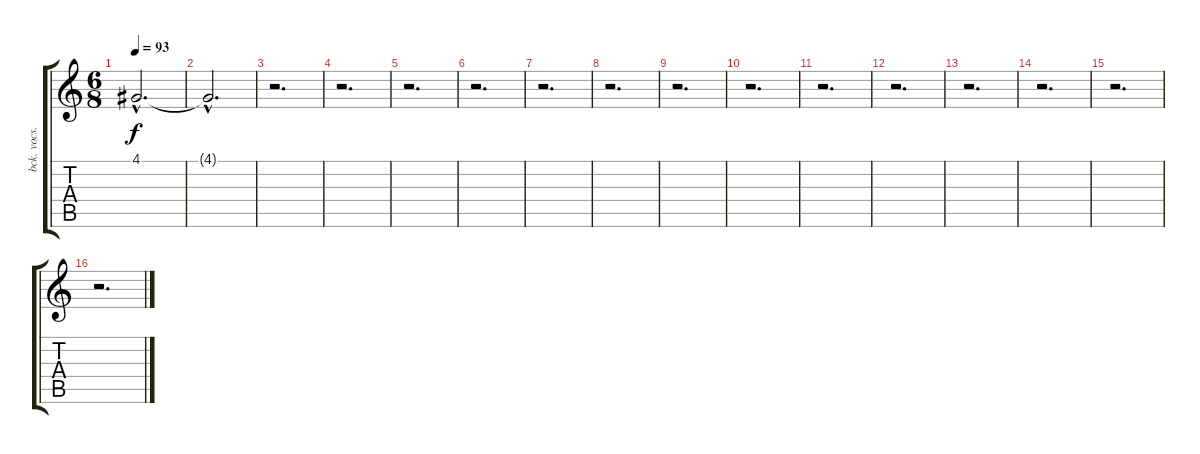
\track ("bck. vocs." "bck. vocs.") {instrument flute}
\staff {score tabs}
\tuning (E4 B3 G3 D3 A2 E2) {hide}
\ts (6 8)
\tempo 93
\clef g2
\ks c
4.1{hac}.2{d dy f} |
4.1{hac t}.2{d} |
r.2{d} |
r.2{d} |
r.2{d} |
r.2{d} |
r.2{d} |
r.2{d} |
r.2{d} |
r.2{d} |
r.2{d} |
r.2{d} |
r.2{d} |
r.2{d} |
r.2{d} |
r.2{d}
